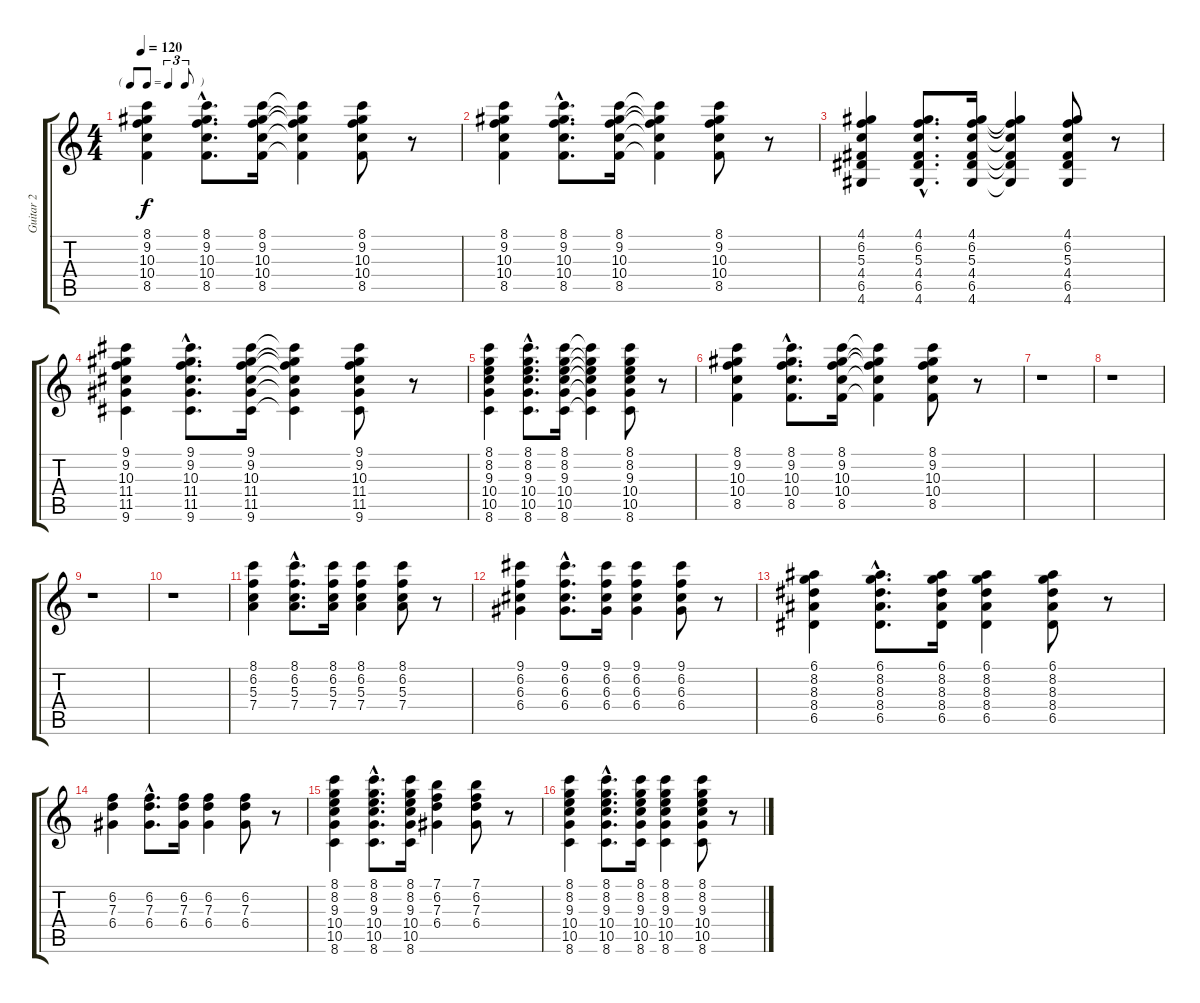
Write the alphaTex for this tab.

\track ("Guitar 2" "Guitar 2") {instrument electricguitarclean}
\staff {score tabs}
\tuning (E4 B3 G3 D3 A2 E2) {hide}
\ts (4 4)
\tf triplet8th
\tempo 120
\clef g2
\ks c
(8.1 9.2 10.3 10.4 8.5).4{dy f} (8.1{hac} 9.2{hac} 10.3{hac} 10.4{hac} 8.5{hac}).8{d} (8.1 9.2 10.3 10.4 8.5).16 (8.1{t} 9.2{t} 10.3{t} 10.4{t} 8.5{t}).4 (8.1 9.2 10.3 10.4 8.5).8 r.8 |
(8.1 9.2 10.3 10.4 8.5).4 (8.1{hac} 9.2{hac} 10.3{hac} 10.4{hac} 8.5{hac}).8{d} (8.1 9.2 10.3 10.4 8.5).16 (8.1{t} 9.2{t} 10.3{t} 10.4{t} 8.5{t}).4 (8.1 9.2 10.3 10.4 8.5).8 r.8 |
(4.1 6.2 5.3 4.4 6.5 4.6).4 (4.1{hac} 6.2{hac} 5.3{hac} 4.4{hac} 6.5{hac} 4.6{hac}).8{d} (4.1 6.2 5.3 4.4 6.5 4.6).16 (4.1{t} 6.2{t} 5.3{t} 4.4{t} 6.5{t} 4.6{t}).4 (4.1 6.2 5.3 4.4 6.5 4.6).8 r.8 |
(9.1 9.2 10.3 11.4 11.5 9.6).4 (9.1{hac} 9.2{hac} 10.3{hac} 11.4{hac} 11.5{hac} 9.6{hac}).8{d} (9.1 9.2 10.3 11.4 11.5 9.6).16 (9.1{t} 9.2{t} 10.3{t} 11.4{t} 11.5{t} 9.6{t}).4 (9.1 9.2 10.3 11.4 11.5 9.6).8 r.8 |
(8.1 8.2 9.3 10.4 10.5 8.6).4 (8.1{hac} 8.2{hac} 9.3{hac} 10.4{hac} 10.5{hac} 8.6{hac}).8{d} (8.1 8.2 9.3 10.4 10.5 8.6).16 (8.1{t} 8.2{t} 9.3{t} 10.4{t} 10.5{t} 8.6{t}).4 (8.1 8.2 9.3 10.4 10.5 8.6).8 r.8 |
(8.1 9.2 10.3 10.4 8.5).4 (8.1{hac} 9.2{hac} 10.3{hac} 10.4{hac} 8.5{hac}).8{d} (8.1 9.2 10.3 10.4 8.5).16 (8.1{t} 9.2{t} 10.3{t} 10.4{t} 8.5{t}).4 (8.1 9.2 10.3 10.4 8.5).8 r.8 |
r.1 |
r.1 |
r.1 |
r.1 |
(8.1 6.2 5.3 7.4).4 (8.1{hac} 6.2{hac} 5.3{hac} 7.4{hac}).8{d} (8.1 6.2 5.3 7.4).16 (8.1 6.2 5.3 7.4).4 (8.1 6.2 5.3 7.4).8 r.8 |
(9.1 6.2 6.3 6.4).4 (9.1{hac} 6.2{hac} 6.3{hac} 6.4{hac}).8{d} (9.1 6.2 6.3 6.4).16 (9.1 6.2 6.3 6.4).4 (9.1 6.2 6.3 6.4).8 r.8 |
(6.1 8.2 8.3 8.4 6.5).4 (6.1{hac} 8.2{hac} 8.3{hac} 8.4{hac} 6.5{hac}).8{d} (6.1 8.2 8.3 8.4 6.5).16 (6.1 8.2 8.3 8.4 6.5).4 (6.1 8.2 8.3 8.4 6.5).8 r.8 |
(6.2 7.3 6.4).4 (6.2{hac} 7.3{hac} 6.4{hac}).8{d} (6.2 7.3 6.4).16 (6.2 7.3 6.4).4 (6.2 7.3 6.4).8 r.8 |
(8.1 8.2 9.3 10.4 10.5 8.6).4 (8.1{hac} 8.2{hac} 9.3{hac} 10.4{hac} 10.5{hac} 8.6{hac}).8{d} (8.1 8.2 9.3 10.4 10.5 8.6).16 (7.1 6.2 7.3 6.4).4 (7.1 6.2 7.3 6.4).8 r.8 |
(8.1 8.2 9.3 10.4 10.5 8.6).4 (8.1{hac} 8.2{hac} 9.3{hac} 10.4{hac} 10.5{hac} 8.6{hac}).8{d} (8.1 8.2 9.3 10.4 10.5 8.6).16 (8.1 8.2 9.3 10.4 10.5 8.6).4 (8.1 8.2 9.3 10.4 10.5 8.6).8 r.8
